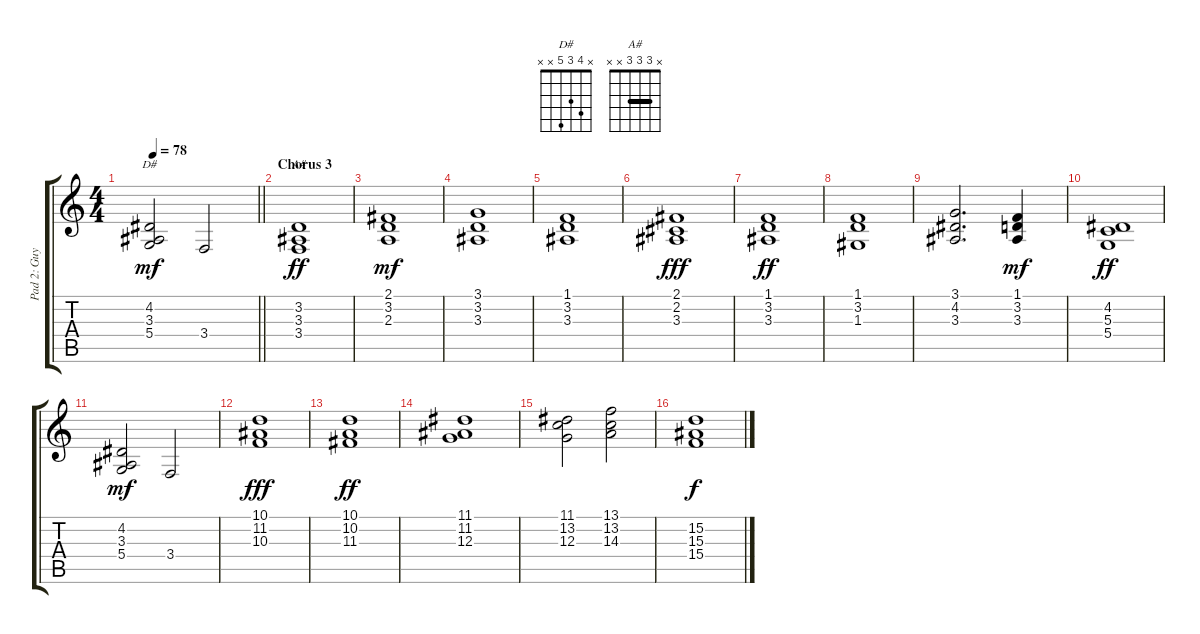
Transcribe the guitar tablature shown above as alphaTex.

\track ("Pad 2: Guy Babylon" "Pad 2: Guy") {instrument pad1newage}
\staff {score tabs}
\tuning (E4 B3 G3 D3 A2 E2) {hide}
\chord ("D#" x 4 3 5 x x)
\chord ("A#" x 3 3 3 x x) {barre 3}
\ts (4 4)
\tempo 78
\clef g2
\barLineRight lightlight
\ks c
(4.2 3.3 5.4).2{ch "D#" dy mf} 3.4.2 |
\section ("" "Chorus 3")
(3.2 3.3 3.4).1{ch "A#" dy ff} |
(2.1 3.2 2.3).1{dy mf} |
(3.1 3.2 3.3).1 |
(1.1 3.2 3.3).1 |
(2.1 2.2 3.3).1{dy fff} |
(1.1 3.2 3.3).1{dy ff} |
(1.1 3.2 1.3).1 |
(3.1 4.2 3.3).2{d} (1.1 3.2 3.3).4{dy mf} |
(4.2 5.3 5.4).1{dy ff} |
(4.2 3.3 5.4).2{dy mf} 3.4.2 |
(10.1 11.2 10.3).1{dy fff} |
(10.1 10.2 11.3).1{dy ff} |
(11.1 11.2 12.3).1 |
(11.1 13.2 12.3).2 (13.1 13.2 14.3).2 |
(15.2 15.3 15.4).1{dy f}
